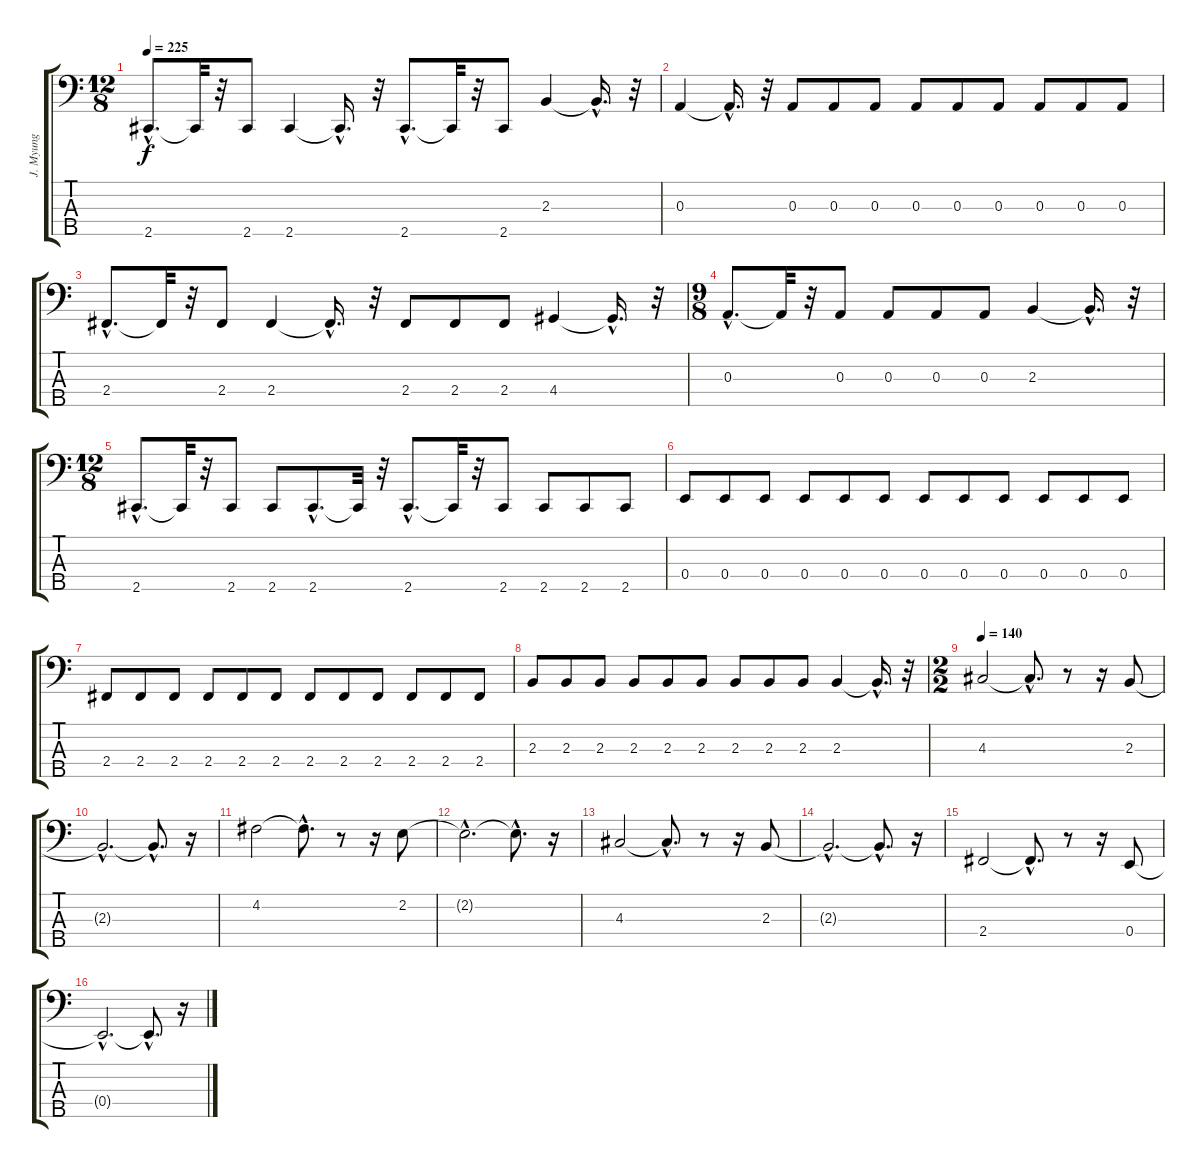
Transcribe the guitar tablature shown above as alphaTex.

\track ("J. Myung" "J. Myung") {instrument electricbassfinger}
\staff {score tabs}
\tuning (G2 D2 A1 E1 B0) {hide}
\ts (12 8)
\tempo 225
\clef f4
\ks c
2.5{hac}.8{d dy f} 2.5{t}.32 r.32 2.5.8 2.5.4 2.5{hac t}.16{d} r.32 2.5{hac}.8{d} 2.5{t}.32 r.32 2.5.8 2.3.4 2.3{hac t}.16{d} r.32 |
0.3.4 0.3{hac t}.16{d} r.32 0.3.8 0.3.8 0.3.8 0.3.8 0.3.8 0.3.8 0.3.8 0.3.8 0.3.8 |
2.4{hac}.8{d} 2.4{t}.32 r.32 2.4.8 2.4.4 2.4{hac t}.16{d} r.32 2.4.8 2.4.8 2.4.8 4.4.4 4.4{hac t}.16{d} r.32 |
\ts (9 8)
0.3{hac}.8{d} 0.3{t}.32 r.32 0.3.8 0.3.8 0.3.8 0.3.8 2.3.4 2.3{hac t}.16{d} r.32 |
\ts (12 8)
2.5{hac}.8{d} 2.5{t}.32 r.32 2.5.8 2.5.8 2.5{hac}.8{d} 2.5{t}.32 r.32 2.5{hac}.8{d} 2.5{t}.32 r.32 2.5.8 2.5.8 2.5.8 2.5.8 |
0.4.8 0.4.8 0.4.8 0.4.8 0.4.8 0.4.8 0.4.8 0.4.8 0.4.8 0.4.8 0.4.8 0.4.8 |
2.4.8 2.4.8 2.4.8 2.4.8 2.4.8 2.4.8 2.4.8 2.4.8 2.4.8 2.4.8 2.4.8 2.4.8 |
2.3.8 2.3.8 2.3.8 2.3.8 2.3.8 2.3.8 2.3.8 2.3.8 2.3.8 2.3.4 2.3{hac t}.16{d} r.32 |
\ts (2 2)
\tempo 140
4.3.2 4.3{hac t}.8{d} r.8 r.16 2.3.8 |
2.3{hac t}.2{d} 2.3{hac t}.8{d} r.16 |
4.2.2 4.2{hac t}.8{d} r.8 r.16 2.2.8 |
2.2{hac t}.2{d} 2.2{hac t}.8{d} r.16 |
4.3.2 4.3{hac t}.8{d} r.8 r.16 2.3.8 |
2.3{hac t}.2{d} 2.3{hac t}.8{d} r.16 |
2.4.2 2.4{hac t}.8{d} r.8 r.16 0.4.8 |
0.4{hac t}.2{d} 0.4{hac t}.8{d} r.16
